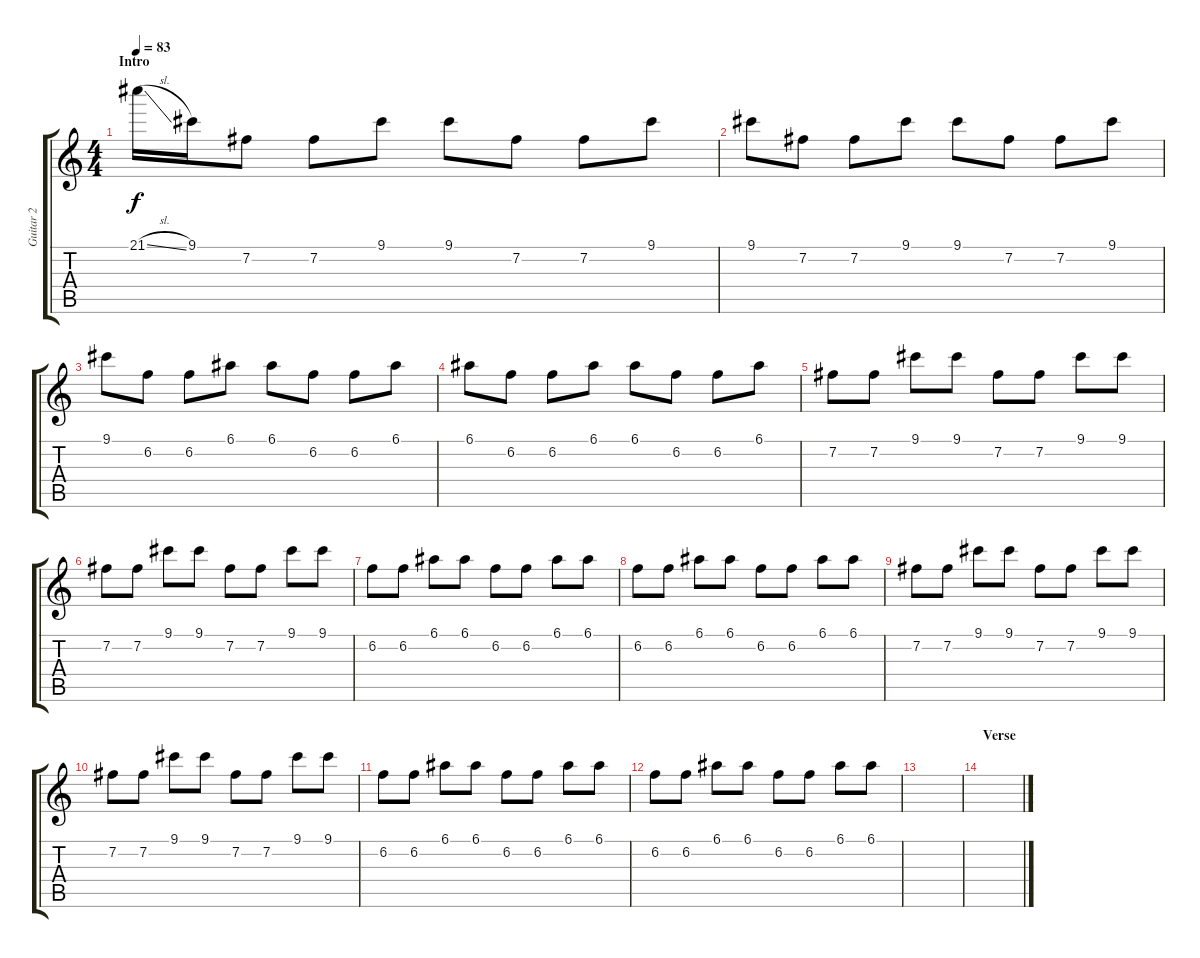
\track ("Guitar 2" "Guitar 2") {instrument distortionguitar}
\staff {score tabs}
\tuning (E4 B3 G3 D3 A2 E2) {hide}
\ts (4 4)
\section ("" "Intro")
\tempo 83
\clef g2
\ks c
21.1{sl}.16{dy f instrument distortionguitar} 9.1.16 7.2.8 7.2.8 9.1.8 9.1.8 7.2.8 7.2.8 9.1.8 |
9.1.8 7.2.8 7.2.8 9.1.8 9.1.8 7.2.8 7.2.8 9.1.8 |
9.1.8 6.2.8 6.2.8 6.1.8 6.1.8 6.2.8 6.2.8 6.1.8 |
6.1.8 6.2.8 6.2.8 6.1.8 6.1.8 6.2.8 6.2.8 6.1.8 |
7.2.8 7.2.8 9.1.8 9.1.8 7.2.8 7.2.8 9.1.8 9.1.8 |
7.2.8 7.2.8 9.1.8 9.1.8 7.2.8 7.2.8 9.1.8 9.1.8 |
6.2.8 6.2.8 6.1.8 6.1.8 6.2.8 6.2.8 6.1.8 6.1.8 |
6.2.8 6.2.8 6.1.8 6.1.8 6.2.8 6.2.8 6.1.8 6.1.8 |
7.2.8 7.2.8 9.1.8 9.1.8 7.2.8 7.2.8 9.1.8 9.1.8 |
7.2.8 7.2.8 9.1.8 9.1.8 7.2.8 7.2.8 9.1.8 9.1.8 |
6.2.8 6.2.8 6.1.8 6.1.8 6.2.8 6.2.8 6.1.8 6.1.8 |
6.2.8 6.2.8 6.1.8 6.1.8 6.2.8 6.2.8 6.1.8 6.1.8 |
|
\section ("" "Verse")
